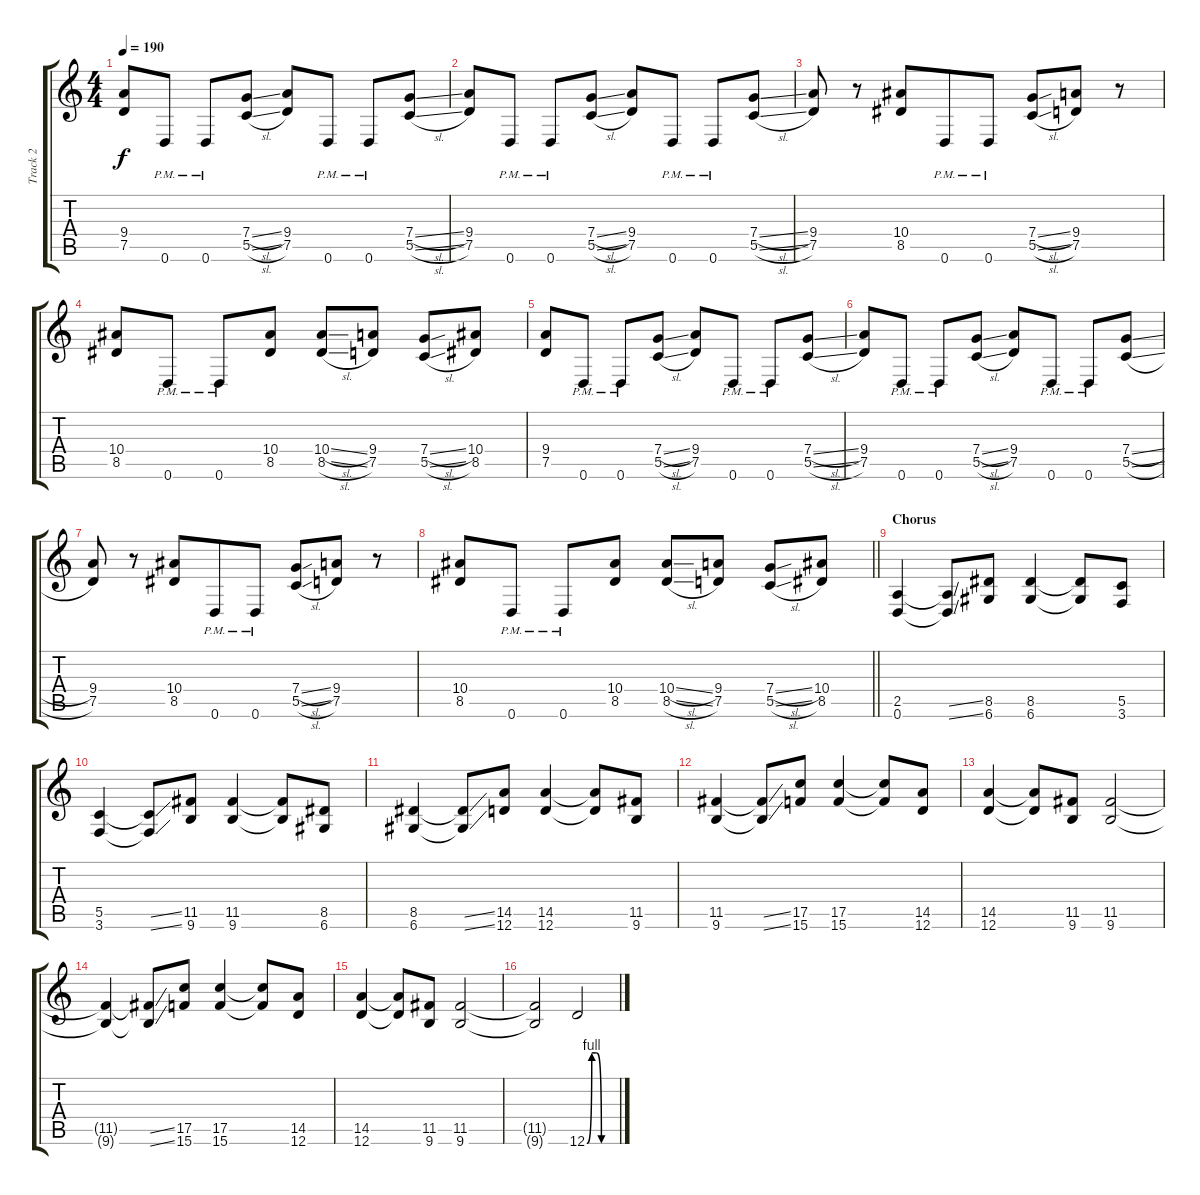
\track ("Track 2" "Track 2") {instrument distortionguitar}
\staff {score tabs}
\tuning (D4 A3 F3 C3 G2 D2) {hide}
\ts (4 4)
\tempo 190
\clef g2
\ks c
(9.4 7.5).8{dy f} 0.6{pm}.8 0.6{pm}.8 (7.4{sl} 5.5{sl}).8 (9.4 7.5).8 0.6{pm}.8 0.6{pm}.8 (7.4{sl} 5.5{sl}).8 |
(9.4 7.5).8 0.6{pm}.8 0.6{pm}.8 (7.4{sl} 5.5{sl}).8 (9.4 7.5).8 0.6{pm}.8 0.6{pm}.8 (7.4{sl} 5.5{sl}).8 |
(9.4 7.5).8 r.8 (10.4 8.5).8 0.6{pm}.8{beam merge} 0.6{pm}.8{beam split} (7.4{sl} 5.5{sl}).8{beam merge} (9.4 7.5).8 r.8 |
(10.4 8.5).8 0.6{pm}.8 0.6{pm}.8 (10.4 8.5).8 (10.4{sl} 8.5{sl}).8 (9.4 7.5).8 (7.4{sl} 5.5{sl}).8 (10.4 8.5).8 |
(9.4 7.5).8 0.6{pm}.8 0.6{pm}.8 (7.4{sl} 5.5{sl}).8 (9.4 7.5).8 0.6{pm}.8 0.6{pm}.8 (7.4{sl} 5.5{sl}).8 |
(9.4 7.5).8 0.6{pm}.8 0.6{pm}.8 (7.4{sl} 5.5{sl}).8 (9.4 7.5).8 0.6{pm}.8 0.6{pm}.8 (7.4{sl} 5.5{sl}).8 |
(9.4 7.5).8 r.8 (10.4 8.5).8 0.6{pm}.8{beam merge} 0.6{pm}.8{beam split} (7.4{sl} 5.5{sl}).8{beam merge} (9.4 7.5).8 r.8 |
\barLineRight lightlight
(10.4 8.5).8 0.6{pm}.8 0.6{pm}.8 (10.4 8.5).8 (10.4{sl} 8.5{sl}).8 (9.4 7.5).8 (7.4{sl} 5.5{sl}).8 (10.4 8.5).8 |
\section ("" "Chorus")
(2.5 0.6).4 (2.5{ss t} 0.6{ss t}).8 (8.5 6.6).8 (8.5 6.6).4 (8.5{t} 6.6{t}).8 (5.5 3.6).8 |
(5.5 3.6).4 (5.5{ss t} 3.6{ss t}).8 (11.5 9.6).8 (11.5 9.6).4 (11.5{t} 9.6{t}).8 (8.5 6.6).8 |
(8.5 6.6).4 (8.5{ss t} 6.6{ss t}).8 (14.5 12.6).8 (14.5 12.6).4 (14.5{t} 12.6{t}).8 (11.5 9.6).8 |
(11.5 9.6).4 (11.5{ss t} 9.6{ss t}).8 (17.5 15.6).8 (17.5 15.6).4 (17.5{t} 15.6{t}).8 (14.5 12.6).8 |
(14.5 12.6).4 (14.5{t} 12.6{t}).8 (11.5 9.6).8 (11.5 9.6).2 |
(11.5{t} 9.6{t}).4 (11.5{ss t} 9.6{ss t}).8 (17.5 15.6).8 (17.5 15.6).4 (17.5{t} 15.6{t}).8 (14.5 12.6).8 |
(14.5 12.6).4 (14.5{t} 12.6{t}).8 (11.5 9.6).8 (11.5 9.6).2 |
(11.5{t} 9.6{t}).2 12.6{be (custom 0 0 10 4 20 4 30 0 60 0)}.2
